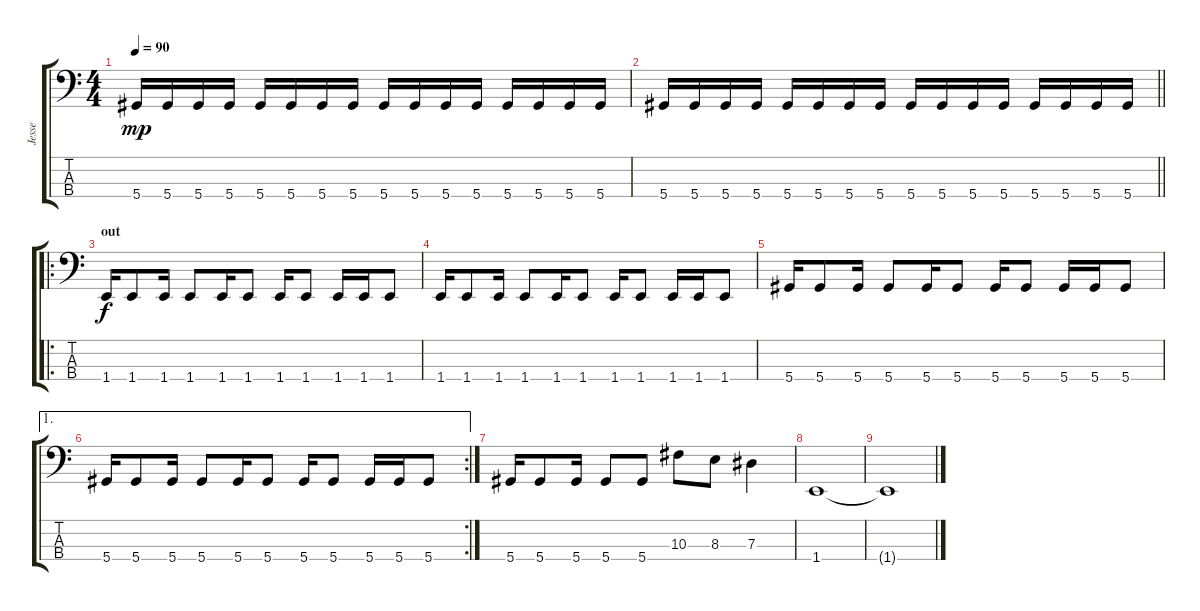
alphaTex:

\track ("Jesse" "Jesse") {instrument electricbasspick}
\staff {score tabs}
\tuning (Gb2 Db2 Ab1 Eb1) {hide}
\ts (4 4)
\tempo 90
\clef f4
\ks c
5.4.16{dy mp} 5.4.16 5.4.16 5.4.16 5.4.16 5.4.16 5.4.16 5.4.16 5.4.16 5.4.16 5.4.16 5.4.16 5.4.16 5.4.16 5.4.16 5.4.16 |
\barLineRight lightlight
5.4.16 5.4.16 5.4.16 5.4.16 5.4.16 5.4.16 5.4.16 5.4.16 5.4.16 5.4.16 5.4.16 5.4.16 5.4.16 5.4.16 5.4.16 5.4.16 |
\ro
\section ("" "out")
1.4.16{dy f} 1.4.8 1.4.16 1.4.8 1.4.16 1.4.8 1.4.16 1.4.8 1.4.16 1.4.16 1.4.8 |
1.4.16 1.4.8 1.4.16 1.4.8 1.4.16 1.4.8 1.4.16 1.4.8 1.4.16 1.4.16 1.4.8 |
5.4.16 5.4.8 5.4.16 5.4.8 5.4.16 5.4.8 5.4.16 5.4.8 5.4.16 5.4.16 5.4.8 |
\ae 1
\rc 2
5.4.16 5.4.8 5.4.16 5.4.8 5.4.16 5.4.8 5.4.16 5.4.8 5.4.16 5.4.16 5.4.8 |
5.4.16 5.4.8 5.4.16 5.4.8 5.4.8 10.3.8 8.3.8 7.3.4 |
1.4.1 |
1.4{t}.1
